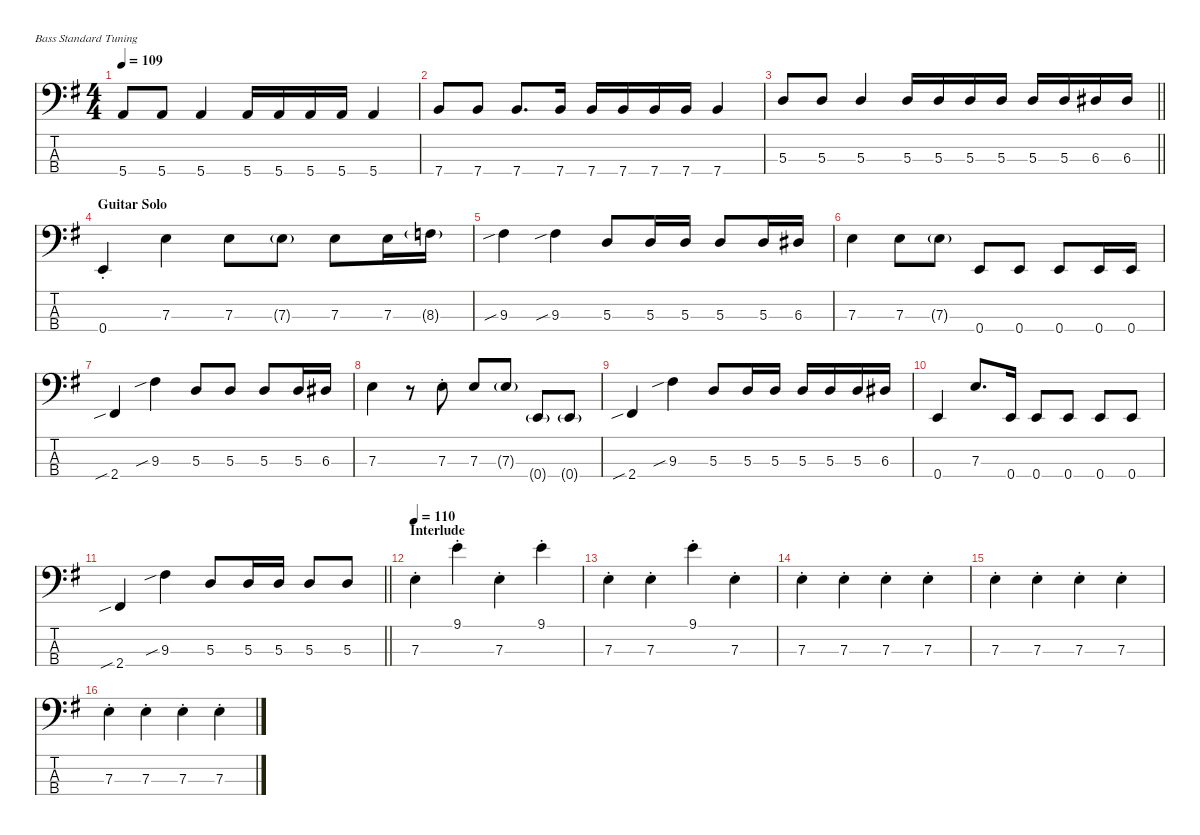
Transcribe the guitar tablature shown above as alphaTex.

\defaultSystemsLayout 4
\hideDynamics
\bracketExtendMode nobrackets
\singleTrackTrackNamePolicy hidden
\multiTrackTrackNamePolicy hidden
\firstSystemTrackNameMode fullname
\firstSystemTrackNameOrientation horizontal
\otherSystemsTrackNameOrientation horizontal
\track ("Bass: Noel Redding" "el.bs.") {defaultSystemsLayout 4 instrument electricbassfinger}
\staff {score tabs}
\tuning (G2 D2 A1 E1)
\ts (4 4)
\tempo 109
\clef f4
\ks g
5.4{acc forcenatural}.8{dy mf beam Up} 5.4{acc forcenatural}.8{beam Up} 5.4{acc forcenatural}.4{beam Up} 5.4{acc forcenatural}.16{beam Up} 5.4{acc forcenatural}.16{beam Up} 5.4{acc forcenatural}.16{beam Up} 5.4{acc forcenatural}.16{beam Up} 5.4{acc forcenatural}.4{beam Up} |
7.4{acc forcenatural}.8{beam Up} 7.4{acc forcenatural}.8{beam Up} 7.4{acc forcenatural}.8{d beam Up} 7.4{acc forcenatural}.16{beam Up} 7.4{acc forcenatural}.16{beam Up} 7.4{acc forcenatural}.16{beam Up} 7.4{acc forcenatural}.16{beam Up} 7.4{acc forcenatural}.16{beam Up} 7.4{acc forcenatural}.4{beam Up} |
\barLineRight lightlight
5.3{acc forcenatural}.8{beam Up} 5.3{acc forcenatural}.8{beam Up} 5.3{acc forcenatural}.4{beam Up} 5.3{acc forcenatural}.16{beam Up} 5.3{acc forcenatural}.16{beam Up} 5.3{acc forcenatural}.16{beam Up} 5.3{acc forcenatural}.16{beam Up} 5.3{acc forcenatural}.16{beam Up} 5.3{acc forcenatural}.16{beam Up} 6.3{acc #}.16{beam Up} 6.3{acc #}.16{beam Up} |
\section ("" "Guitar Solo")
0.4{st acc forcenatural}.4{beam Up} 7.3{acc forcenatural}.4{beam Down} 7.3{acc forcenatural}.8{beam Down} 7.3{g acc forcenatural}.8{dy mp beam Down} 7.3{acc forcenatural}.8{dy mf beam Down} 7.3{acc forcenatural}.16{beam Down} 8.3{g acc forcenatural}.16{dy mp beam Down} |
9.3{sib acc #}.4{dy mf beam Down} 9.3{sib acc #}.4{beam Down} 5.3{acc forcenatural}.8{beam Up} 5.3{acc forcenatural}.16{beam Up} 5.3{acc forcenatural}.16{beam Up} 5.3{acc forcenatural}.8{beam Up} 5.3{acc forcenatural}.16{beam Up} 6.3{acc #}.16{beam Up} |
7.3{acc forcenatural}.4{beam Down} 7.3{acc forcenatural}.8{beam Down} 7.3{g acc forcenatural}.8{dy mp beam Down} 0.4{acc forcenatural}.8{dy mf beam Up} 0.4{acc forcenatural}.8{beam Up} 0.4{acc forcenatural}.8{beam Up} 0.4{acc forcenatural}.16{beam Up} 0.4{acc forcenatural}.16{beam Up} |
2.4{sib acc #}.4{beam Up} 9.3{sib acc #}.4{beam Down} 5.3{acc forcenatural}.8{beam Up} 5.3{acc forcenatural}.8{beam Up} 5.3{acc forcenatural}.8{beam Up} 5.3{acc forcenatural}.16{beam Up} 6.3{acc #}.16{beam Up} |
7.3{acc forcenatural}.4{beam Down} r.8{beam Down} 7.3{st acc forcenatural}.8{beam Down} 7.3{acc forcenatural}.8{beam Up} 7.3{g acc forcenatural}.8{dy mp beam Up} 0.4{g acc forcenatural}.8{beam Up} 0.4{g acc forcenatural}.8{beam Up} |
2.4{sib acc #}.4{dy mf beam Up} 9.3{sib acc #}.4{beam Down} 5.3{acc forcenatural}.8{beam Up} 5.3{acc forcenatural}.16{beam Up} 5.3{acc forcenatural}.16{beam Up} 5.3{acc forcenatural}.16{beam Up} 5.3{acc forcenatural}.16{beam Up} 5.3{acc forcenatural}.16{beam Up} 6.3{acc #}.16{beam Up} |
0.4{acc forcenatural}.4{beam Up} 7.3{acc forcenatural}.8{d beam Up} 0.4{acc forcenatural}.16{beam Up} 0.4{acc forcenatural}.8{beam Up} 0.4{acc forcenatural}.8{beam Up} 0.4{acc forcenatural}.8{beam Up} 0.4{acc forcenatural}.8{beam Up} |
\barLineRight lightlight
2.4{sib acc #}.4{beam Up} 9.3{sib acc #}.4{beam Down} 5.3{acc forcenatural}.8{beam Up} 5.3{acc forcenatural}.16{beam Up} 5.3{acc forcenatural}.16{beam Up} 5.3{acc forcenatural}.8{beam Up} 5.3{acc forcenatural}.8{beam Up} |
\section ("" "Interlude")
\tempo 110
7.3{st acc forcenatural}.4{beam Down} 9.1{st acc forcenatural}.4{beam Down} 7.3{st acc forcenatural}.4{beam Down} 9.1{st acc forcenatural}.4{beam Down} |
7.3{st acc forcenatural}.4{beam Down} 7.3{st acc forcenatural}.4{beam Down} 9.1{st acc forcenatural}.4{beam Down} 7.3{st acc forcenatural}.4{beam Down} |
7.3{st acc forcenatural}.4{beam Down} 7.3{st acc forcenatural}.4{beam Down} 7.3{st acc forcenatural}.4{beam Down} 7.3{st acc forcenatural}.4{beam Down} |
7.3{st acc forcenatural}.4{beam Down} 7.3{st acc forcenatural}.4{beam Down} 7.3{st acc forcenatural}.4{beam Down} 7.3{st acc forcenatural}.4{beam Down} |
7.3{st acc forcenatural}.4{beam Down} 7.3{st acc forcenatural}.4{beam Down} 7.3{st acc forcenatural}.4{beam Down} 7.3{st acc forcenatural}.4{beam Down}
